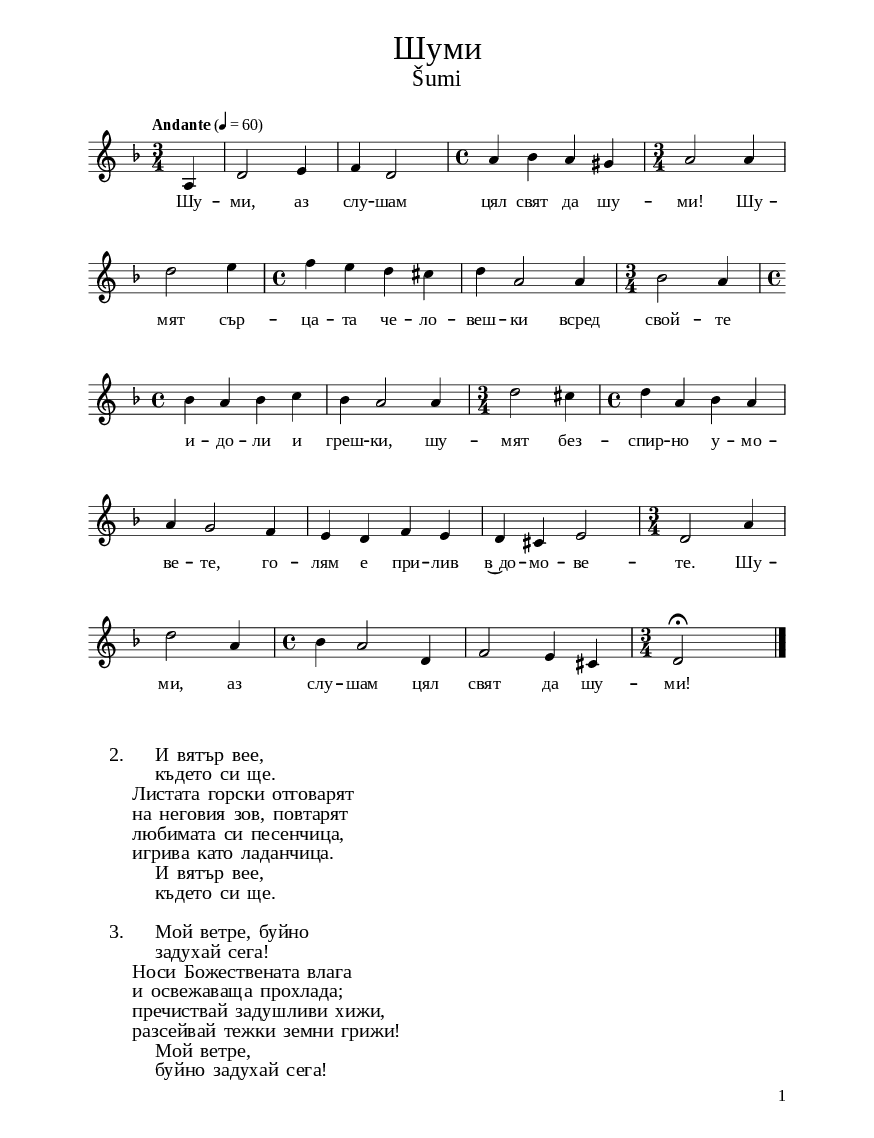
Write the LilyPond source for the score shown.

\version "2.24.2"

% include paper part and global functions
\include "include/globals.ily"

\bookpart {
   \label #'ref032
  \include "include/bookpart-paper.ily"
  \score {
    \include "include/score-layout.ily"

    \new Voice \absolute {
      \clef treble
      \key d \minor
      \time 3/4
      \tempoFunc "Andante" 4 "60"
      \partial 4
      \autoBeamOff

      a4 | d'2 e'4 | f'4 d'2 | \time 4/4  a'4 bes' a' gis' | \time 3/4  a'2 a'4 \break |
      d''2 e''4 | \time 4/4

      f''4 e'' d'' cis'' | d''4 \stemUp a'2 \stemNeutral

      a'4 | \time 3/4  bes'2 a'4 | \break

      \time 4/4  bes'4 a' bes' c'' | bes'4 a'2 a'4 | \time 3/4  d''2 cis''4 | \time 4/4  d''4 a' bes' a' \break |
      a'4 g'2 f'4 |  e'4 d' f' e' | d'4 cis' e'2 | \time 3/4  d'2 a'4 \break |
      d''2 a'4 | \time 4/4  bes'4 a'2 d'4 | f'2 e'4 cis' | \time 3/4  d'2 \fermata s4 | \bar "|." \break
    }

    \addlyrics {
      Шу -- ми,
      аз слу -- шам цял свят да шу -- ми! Шу -- мят
      сър -- ца -- та че -- ло --  веш -- ки всред
      свой -- те и -- до -- ли и греш -- ки, шу -- мят
      без -- спир -- но у -- мо -- ве -- те, го -- лям
      е при -- лив в~до -- мо -- ве -- те. Шу -- ми,
      аз слу -- шам цял свят да шу -- ми!
    }

    \header {
      title = \titleFunc "Шуми" "Šumi"
    }

    \midi{}

  } % score

 
  \markup \fontsize #+2.0 {
    \hspace #2
    \override #'(baseline-skip . 1.9)
    \column {

      \line {   2.  "   "  И вятър вее, }

      \line {   "   "    "   "       където си ще.}

      \line {   "   "Листата горски отговарят}

      \line {   "   "на неговия зов, повтарят}

      \line {   "   "любимата си песенчица,}

      \line {   "   "игрива като ладанчица.}

      \line {  "   "    "   "И вятър вее, }

      \line {    "   "    "   "където си ще.}


      \line { " " }
      \line {   3. "   "  Мой ветре, буйно }

      \line {   "   "    "   "  задухай сега!}

      \line {   "   "Носи Божествената влага}

      \line {   "   "и освежаваща прохлада;}

      \line {   "   "пречиствай задушливи хижи,}

      \line {   "   "разсейвай тежки земни грижи!}

      \line {    "   "    "   "Мой ветре, }

      \line {    "   "    "   "буйно задухай сега!}

    }

  } % markup

  \pageBreak

  \markup \fontsize #+2.0 {
    \hspace #2
    \override #'(baseline-skip . 1.9)
    \column {
      \line {   4.  "   "        Задухай, ветре, }
      \line {   "   "    "   "         света разведри!}

      \line {   "   "При чисти мисли, нежни чувства}

      \line {   "   "цъфтят Божествени изкуства;}

      \line {   "   "навред да просияе радост,}

      \line {   "   "навред да диша свежа младост.}

      \line {  "   "    "   " Задухай, ветре, }
      \line {   "   "    "   " света избистри}
    }

  } % markup
 
\markup \empty-two
  % include foreign translation(s) of the song
   

} % bookpart

% Più mosso
%
